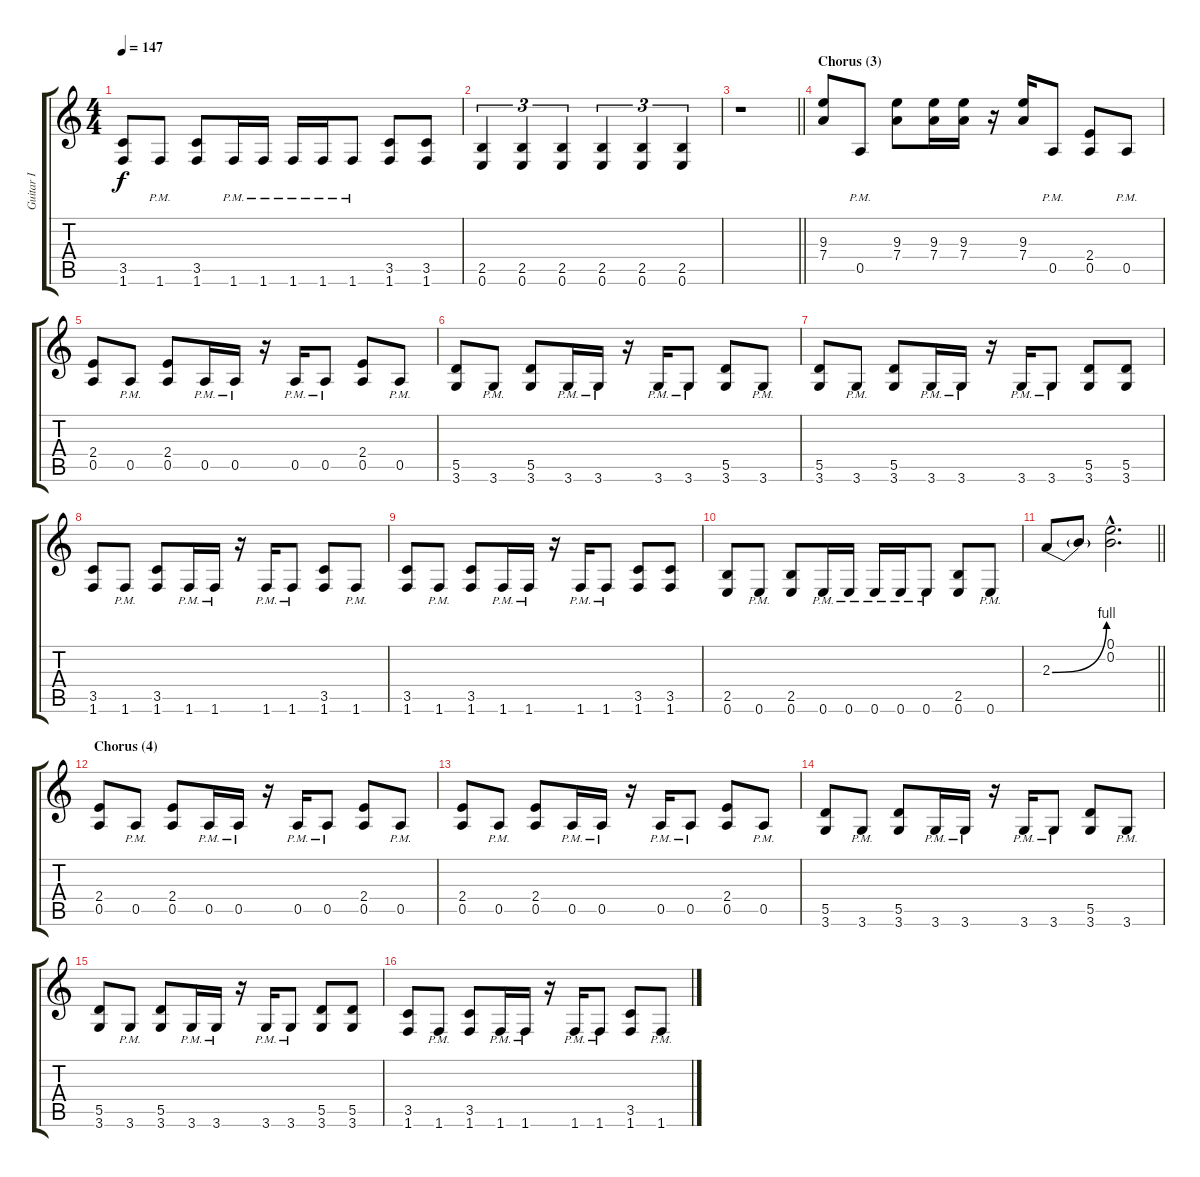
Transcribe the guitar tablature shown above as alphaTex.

\track ("Guitar I" "Guitar I") {instrument distortionguitar}
\staff {score tabs}
\tuning (E4 B3 G3 D3 A2 E2) {hide}
\ts (4 4)
\tempo 147
\clef g2
\ks aminor
(3.5 1.6).8{dy f} 1.6{pm}.8 (3.5 1.6).8 1.6{pm}.16 1.6{pm}.16 1.6{pm}.16 1.6{pm}.16 1.6{pm}.8 (3.5 1.6).8 (3.5 1.6).8 |
(2.5 0.6).4{tu (3 2)} (2.5 0.6).4{tu (3 2)} (2.5 0.6).4{tu (3 2)} (2.5 0.6).4{tu (3 2)} (2.5 0.6).4{tu (3 2)} (2.5 0.6).4{tu (3 2)} |
\barLineRight lightlight
r.1 |
\section ("" "Chorus (3)")
(9.3 7.4).8 0.5{pm}.8 (9.3 7.4).8 (9.3 7.4).16 (9.3 7.4).16 r.16 (9.3 7.4).16 0.5{pm}.8 (2.4 0.5).8 0.5{pm}.8 |
(2.4 0.5).8 0.5{pm}.8 (2.4 0.5).8 0.5{pm}.16 0.5{pm}.16 r.16 0.5{pm}.16 0.5{pm}.8 (2.4 0.5).8 0.5{pm}.8 |
(5.5 3.6).8 3.6{pm}.8 (5.5 3.6).8 3.6{pm}.16 3.6{pm}.16 r.16 3.6{pm}.16 3.6{pm}.8 (5.5 3.6).8 3.6{pm}.8 |
(5.5 3.6).8 3.6{pm}.8 (5.5 3.6).8 3.6{pm}.16 3.6{pm}.16 r.16 3.6{pm}.16 3.6{pm}.8 (5.5 3.6).8 (5.5 3.6).8 |
(3.5 1.6).8 1.6{pm}.8 (3.5 1.6).8 1.6{pm}.16 1.6{pm}.16 r.16 1.6{pm}.16 1.6{pm}.8 (3.5 1.6).8 1.6{pm}.8 |
(3.5 1.6).8 1.6{pm}.8 (3.5 1.6).8 1.6{pm}.16 1.6{pm}.16 r.16 1.6{pm}.16 1.6{pm}.8 (3.5 1.6).8 (3.5 1.6).8 |
(2.5 0.6).8 0.6{pm}.8 (2.5 0.6).8 0.6{pm}.16 0.6{pm}.16 0.6{pm}.16 0.6{pm}.16 0.6{pm}.8 (2.5 0.6).8 0.6{pm}.8 |
\barLineRight lightlight
2.3{be (bend 0 0 60 4)}.8 2.3{t}.8 (0.1{hac} 0.2{hac}).2{d} |
\section ("" "Chorus (4)")
(2.4 0.5).8 0.5{pm}.8 (2.4 0.5).8 0.5{pm}.16 0.5{pm}.16 r.16 0.5{pm}.16 0.5{pm}.8 (2.4 0.5).8 0.5{pm}.8 |
(2.4 0.5).8 0.5{pm}.8 (2.4 0.5).8 0.5{pm}.16 0.5{pm}.16 r.16 0.5{pm}.16 0.5{pm}.8 (2.4 0.5).8 0.5{pm}.8 |
(5.5 3.6).8 3.6{pm}.8 (5.5 3.6).8 3.6{pm}.16 3.6{pm}.16 r.16 3.6{pm}.16 3.6{pm}.8 (5.5 3.6).8 3.6{pm}.8 |
(5.5 3.6).8 3.6{pm}.8 (5.5 3.6).8 3.6{pm}.16 3.6{pm}.16 r.16 3.6{pm}.16 3.6{pm}.8 (5.5 3.6).8 (5.5 3.6).8 |
(3.5 1.6).8 1.6{pm}.8 (3.5 1.6).8 1.6{pm}.16 1.6{pm}.16 r.16 1.6{pm}.16 1.6{pm}.8 (3.5 1.6).8 1.6{pm}.8
